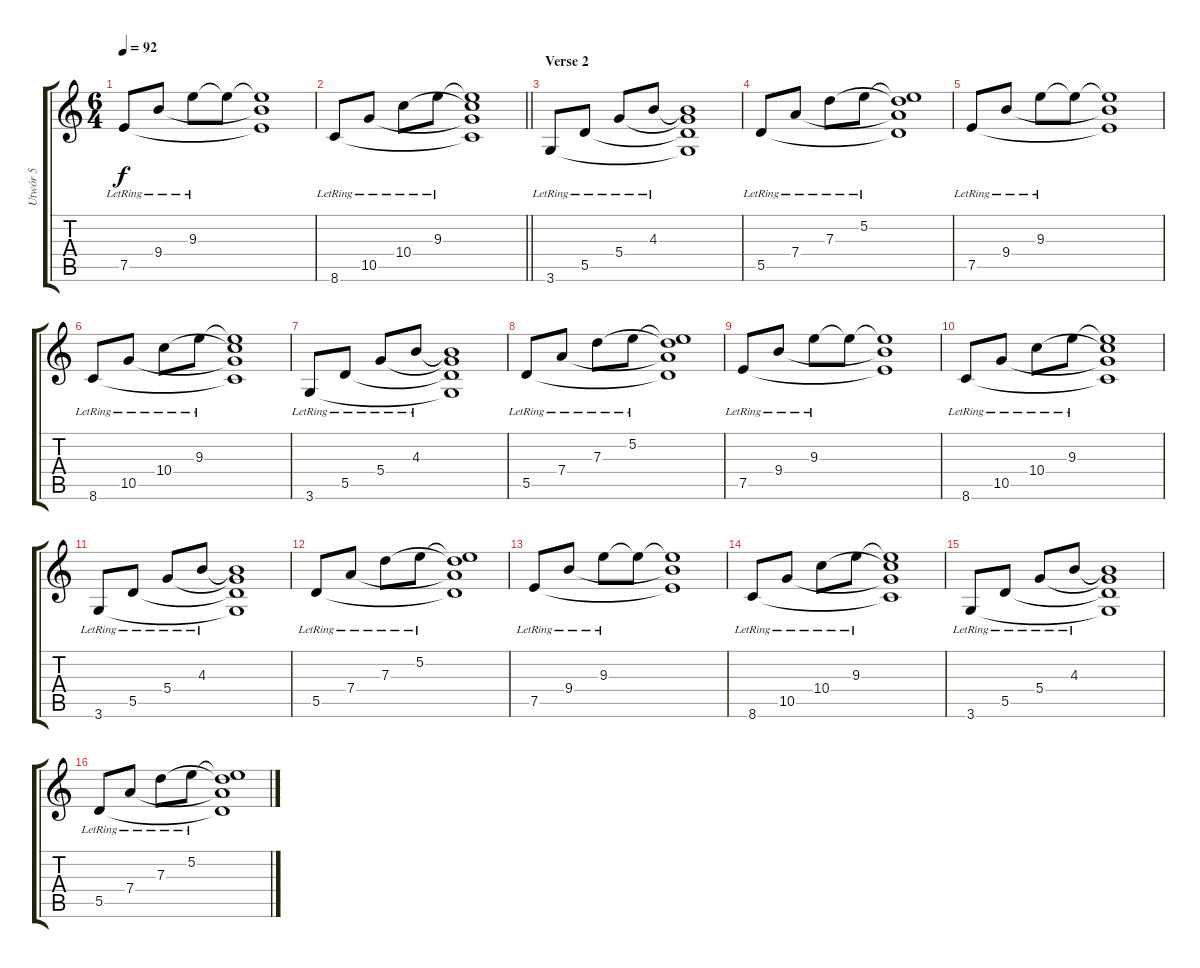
\track ("Utwór 5" "Utwór 5") {instrument electricguitarjazz}
\staff {score tabs}
\tuning (E4 B3 G3 D3 A2 E2) {hide}
\ts (6 4)
\tempo 92
\clef g2
\ks c
7.5{lr}.8{dy f} 9.4{lr}.8 9.3{lr}.8 9.3{t}.8 (9.3{t} 9.4{t} 7.5{t}).1 |
\barLineRight lightlight
8.6{lr}.8 10.5{lr}.8 10.4{lr}.8 9.3{lr}.8 (9.3{t} 10.4{t} 10.5{t} 8.6{t}).1 |
\section ("" "Verse 2")
3.6{lr}.8 5.5{lr}.8 5.4{lr}.8 4.3{lr}.8 (4.3{t} 5.4{t} 5.5{t} 3.6{t}).1 |
5.5{lr}.8 7.4{lr}.8 7.3{lr}.8 5.2{lr}.8 (5.2{t} 7.3{t} 7.4{t} 5.5{t}).1 |
7.5{lr}.8 9.4{lr}.8 9.3{lr}.8 9.3{t}.8 (9.3{t} 9.4{t} 7.5{t}).1 |
8.6{lr}.8 10.5{lr}.8 10.4{lr}.8 9.3{lr}.8 (9.3{t} 10.4{t} 10.5{t} 8.6{t}).1 |
3.6{lr}.8 5.5{lr}.8 5.4{lr}.8 4.3{lr}.8 (4.3{t} 5.4{t} 5.5{t} 3.6{t}).1 |
5.5{lr}.8 7.4{lr}.8 7.3{lr}.8 5.2{lr}.8 (5.2{t} 7.3{t} 7.4{t} 5.5{t}).1 |
7.5{lr}.8 9.4{lr}.8 9.3{lr}.8 9.3{t}.8 (9.3{t} 9.4{t} 7.5{t}).1 |
8.6{lr}.8 10.5{lr}.8 10.4{lr}.8 9.3{lr}.8 (9.3{t} 10.4{t} 10.5{t} 8.6{t}).1 |
3.6{lr}.8 5.5{lr}.8 5.4{lr}.8 4.3{lr}.8 (4.3{t} 5.4{t} 5.5{t} 3.6{t}).1 |
5.5{lr}.8 7.4{lr}.8 7.3{lr}.8 5.2{lr}.8 (5.2{t} 7.3{t} 7.4{t} 5.5{t}).1 |
7.5{lr}.8 9.4{lr}.8 9.3{lr}.8 9.3{t}.8 (9.3{t} 9.4{t} 7.5{t}).1 |
8.6{lr}.8 10.5{lr}.8 10.4{lr}.8 9.3{lr}.8 (9.3{t} 10.4{t} 10.5{t} 8.6{t}).1 |
3.6{lr}.8 5.5{lr}.8 5.4{lr}.8 4.3{lr}.8 (4.3{t} 5.4{t} 5.5{t} 3.6{t}).1 |
5.5{lr}.8 7.4{lr}.8 7.3{lr}.8 5.2{lr}.8 (5.2{t} 7.3{t} 7.4{t} 5.5{t}).1
